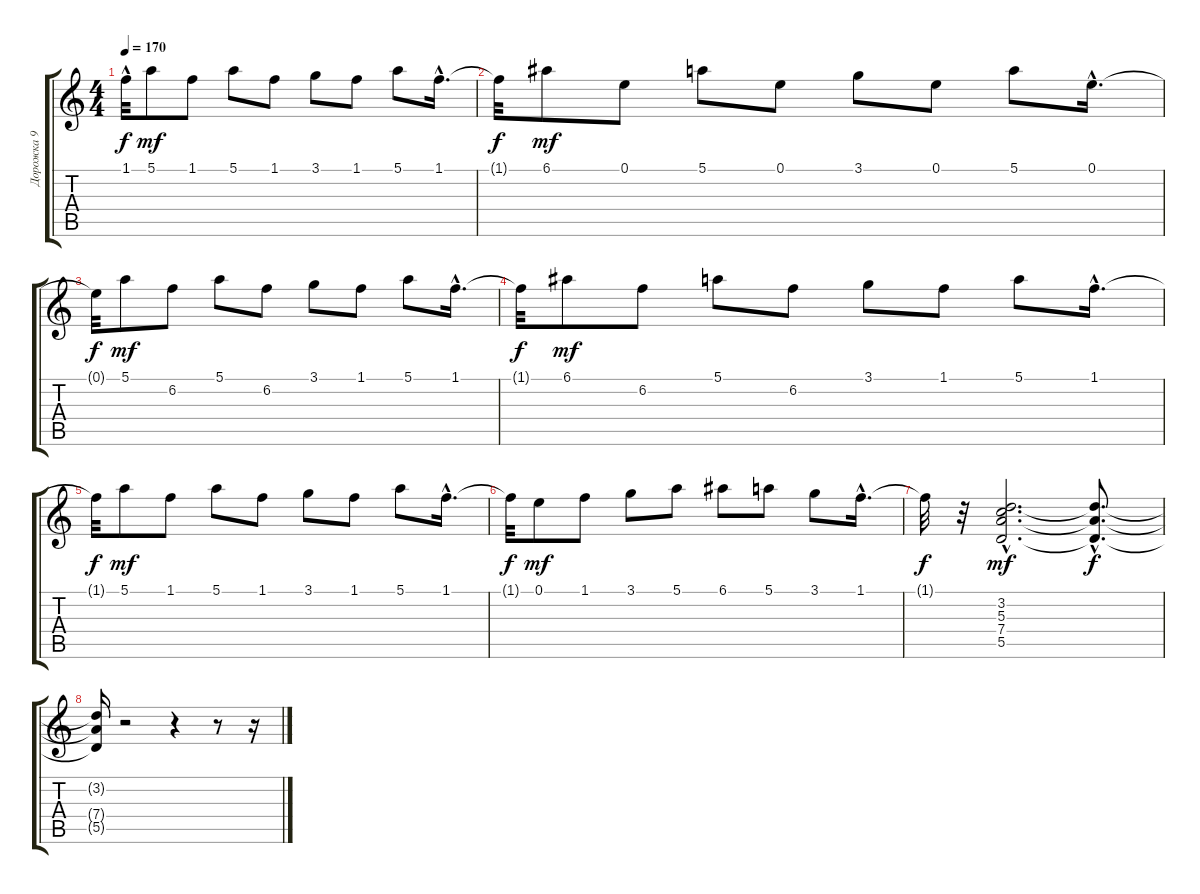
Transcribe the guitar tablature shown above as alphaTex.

\track ("Дорожка 9" "Дорожка 9") {instrument overdrivenguitar}
\staff {score tabs}
\tuning (E4 B3 G3 D3 A2 E2) {hide}
\ts (4 4)
\tempo 170
\clef g2
\ks c
1.1{hac t}.32{dy f} 5.1.8{dy mf} 1.1.8 5.1.8 1.1.8 3.1.8 1.1.8 5.1.8 1.1{hac}.16{d} |
1.1{t}.32{dy f} 6.1.8{dy mf} 0.1.8 5.1.8 0.1.8 3.1.8 0.1.8 5.1.8 0.1{hac}.16{d} |
0.1{t}.32{dy f} 5.1.8{dy mf} 6.2.8 5.1.8 6.2.8 3.1.8 1.1.8 5.1.8 1.1{hac}.16{d} |
1.1{t}.32{dy f} 6.1.8{dy mf} 6.2.8 5.1.8 6.2.8 3.1.8 1.1.8 5.1.8 1.1{hac}.16{d} |
1.1{t}.32{dy f} 5.1.8{dy mf} 1.1.8 5.1.8 1.1.8 3.1.8 1.1.8 5.1.8 1.1{hac}.16{d} |
1.1{t}.32{dy f} 0.1.8{dy mf} 1.1.8 3.1.8 5.1.8 6.1.8 5.1.8 3.1.8 1.1{hac}.16{d} |
1.1{t}.32{dy f} r.32 (3.2{hac} 5.3 7.4{hac} 5.5{hac}).2{d dy mf} (3.2{hac t} 7.4{hac t} 5.5{hac t}).8{d dy f} |
(3.2{t} 7.4{t} 5.5{t}).16 r.2 r.4 r.8 r.16
